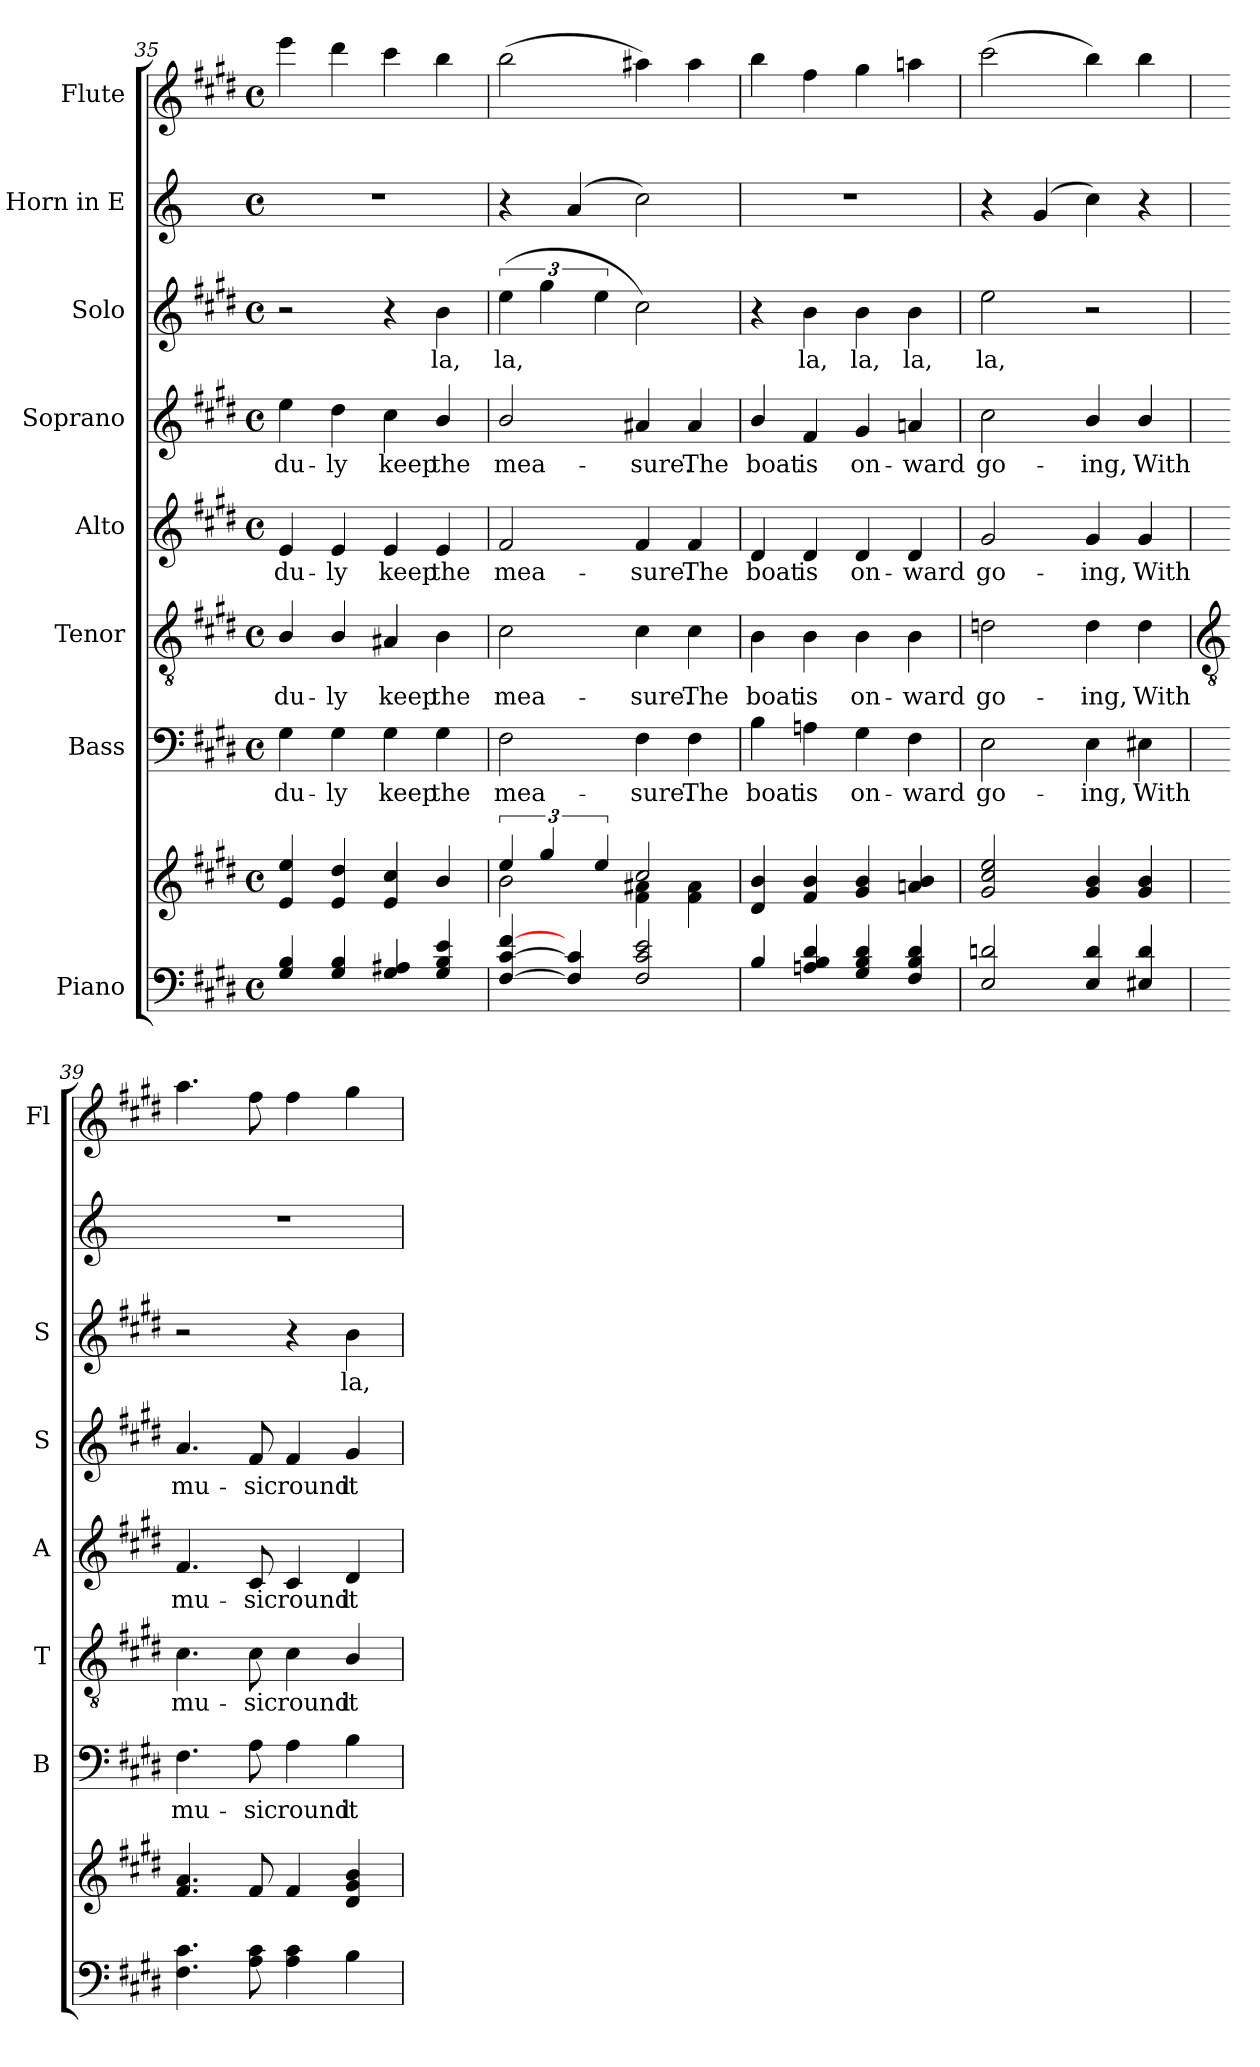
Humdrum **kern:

**kern	**kern	**kern	**text	**kern	**text	**kern	**text	**kern	**text	**kern	**text	**kern	**kern
*part8	*part8	*part7	*part7	*part6	*part6	*part5	*part5	*part4	*part4	*part3	*part3	*part2	*part1
*staff9	*staff8	*staff7	*staff7	*staff6	*staff6	*staff5	*staff5	*staff4	*staff4	*staff3	*staff3	*staff2	*staff1
*I"Piano	*	*I"Bass	*	*I"Tenor	*	*I"Alto	*	*I"Soprano	*	*I"Solo	*	*I"Horn in E	*I"Flute
*	*	*I'B	*	*I'T	*	*I'A	*	*I'S	*	*I'S	*	*	*I'Fl
*clefF4	*clefG2	*clefF4	*	*clefGv2	*	*clefG2	*	*clefG2	*	*clefG2	*	*clefG2	*clefG2
*	*	*	*	*	*	*	*	*	*	*	*	*ITrd5c8	*
*k[f#c#g#d#]	*k[f#c#g#d#]	*k[f#c#g#d#]	*	*k[f#c#g#d#]	*	*k[f#c#g#d#]	*	*k[f#c#g#d#]	*	*k[f#c#g#d#]	*	*k[f#c#g#d#]	*k[f#c#g#d#]
*E:	*E:	*E:	*	*E:	*	*E:	*	*E:	*	*E:	*	*E:	*E:
*M4/4	*M4/4	*M4/4	*	*M4/4	*	*M4/4	*	*M4/4	*	*M4/4	*	*M4/4	*M4/4
*met(c)	*met(c)	*met(c)	*	*met(c)	*	*met(c)	*	*met(c)	*	*met(c)	*	*met(c)	*met(c)
=35	=35	=35	=35	=35	=35	=35	=35	=35	=35	=35	=35	=35	=35
*^	*^	*	*	*	*	*	*	*	*	*	*	*	*
!	!	!	!	!	!LO:LY:b	!	!LO:LY:b	!	!LO:LY:b	!	!LO:LY:b	!	!	!	!
4G# 4B	1ryy	4e 4ee	1ryy	4G#	du-	4B/	du-	4e	du-	4ee	du-	2r	.	1r	4eee
!	!	!	!	!	!LO:LY:b	!	!LO:LY:b	!	!LO:LY:b	!	!LO:LY:b	!	!	!	!
4G# 4B	.	4e 4dd#	.	4G#	-ly	4B/	-ly	4e	-ly	4dd#	-ly	.	.	.	4ddd#
!	!	!	!	!	!LO:LY:b	!	!LO:LY:b	!	!LO:LY:b	!	!LO:LY:b	!	!	!	!
4G# 4A#X	.	4e 4cc#	.	4G#	keep	4A#X	keep	4e	keep	4cc#	keep	4r	.	.	4ccc#
!	!	!	!	!	!LO:LY:b	!	!LO:LY:b	!	!LO:LY:b	!	!LO:LY:b	!	!LO:LY:b	!	!
4G# 4B 4e	.	4b	.	4G#	the	4B	the	4e	the	4b/	the	4b	la,	.	4bb
=36	=36	=36	=36	=36	=36	=36	=36	=36	=36	=36	=36	=36	=36	=36	=36
!	!	!	!	!	!LO:LY:b	!	!LO:LY:b	!	!LO:LY:b	!	!LO:LY:b	!	!LO:LY:b	!	!
[4F# [4c# [4f#	1ryy	6ee/	2b\	2F#	mea-	2c#	mea-	2f#	mea-	2b/	mea-	(>6ee	la,	4r	(>2bb
.	.	6gg#/	.	.	.	.	.	.	.	.	.	6gg#	.	.	.
4F#] 4c#]	.	.	.	.	.	.	.	.	.	.	.	.	.	(<4c#	.
.	.	6ee/	.	.	.	.	.	.	.	.	.	6ee	.	.	.
!	!	!	!	!	!LO:LY:b	!	!LO:LY:b	!	!LO:LY:b	!	!LO:LY:b	!	!	!	!
2F# 2c# 2e	.	2cc#/	4f#\ 4a#X\	4F#	-sure.	4c#	-sure.	4f#	-sure.	4a#X	-sure.	2cc#)	.	2e)	4aa#X)
!	!	!	!	!	!LO:LY:b	!	!LO:LY:b	!	!LO:LY:b	!	!LO:LY:b	!	!	!	!
.	.	.	4f#\ 4a#\	4F#	The	4c#	The	4f#	The	4a#	The	.	.	.	4aa#
=37	=37	=37	=37	=37	=37	=37	=37	=37	=37	=37	=37	=37	=37	=37	=37
!	!	!	!	!	!LO:LY:b	!	!LO:LY:b	!	!LO:LY:b	!	!LO:LY:b	!	!	!	!
4B	1ryy	4d# 4b	1ryy	4B	boat	4B	boat	4d#	boat	4b/	boat	4r	.	1r	4bb
!	!	!	!	!	!LO:LY:b	!	!LO:LY:b	!	!LO:LY:b	!	!LO:LY:b	!	!LO:LY:b	!	!
4An 4B 4d#	.	4f# 4b	.	4An	is	4B	is	4d#	is	4f#	is	4b	la,	.	4ff#
!	!	!	!	!	!LO:LY:b	!	!LO:LY:b	!	!LO:LY:b	!	!LO:LY:b	!	!LO:LY:b	!	!
4G# 4B 4d#	.	4g# 4b	.	4G#	on-	4B	on-	4d#	on-	4g#	on-	4b	la,	.	4gg#
!	!	!	!	!	!LO:LY:b	!	!LO:LY:b	!	!LO:LY:b	!	!LO:LY:b	!	!LO:LY:b	!	!
4F# 4B 4d#	.	4an 4b	.	4F#	-ward	4B	-ward	4d#	-ward	4an	-ward	4b	la,	.	4aan
=38	=38	=38	=38	=38	=38	=38	=38	=38	=38	=38	=38	=38	=38	=38	=38
!	!	!	!	!	!LO:LY:b	!	!LO:LY:b	!	!LO:LY:b	!	!LO:LY:b	!	!LO:LY:b	!	!
2E 2dn	1ryy	2g# 2cc# 2ee	1ryy	2E	go-	2dn	go-	2g#	go-	2cc#	go-	2ee	la,	4r	(>2ccc#
.	.	.	.	.	.	.	.	.	.	.	.	.	.	(4B	.
!	!	!	!	!	!LO:LY:b	!	!LO:LY:b	!	!LO:LY:b	!	!LO:LY:b	!	!	!	!
4E 4d	.	4g# 4b	.	4E	-ing,	4d	-ing,	4g#	-ing,	4b/	-ing,	2r	.	4e)	4bb)
!	!	!	!	!	!LO:LY:b	!	!LO:LY:b	!	!LO:LY:b	!	!LO:LY:b	!	!	!	!
4E#X 4d	.	4g# 4b	.	4E#X	With	4d	With	4g#	With	4b/	With	.	.	4r	4bb
*v	*v	*	*	*	*	*	*	*	*	*	*	*	*	*	*
!!LO:LB:g=z
=39	=39	=39	=39	=39	=39	=39	=39	=39	=39	=39	=39	=39	=39	=39
*	*	*	*	*	*clefGv2	*	*	*	*	*	*	*	*	*
!	!	!	!	!LO:LY:b	!	!LO:LY:b	!	!LO:LY:b	!	!LO:LY:b	!	!	!	!
4.F# 4.c#	4.f# 4.a	1ryy	4.F#	mu-	4.c#	mu-	4.f#	mu-	4.a	mu-	2r	.	1r	4.aa
!	!	!	!	!LO:LY:b	!	!LO:LY:b	!	!LO:LY:b	!	!LO:LY:b	!	!	!	!
8A 8c#	8f#	.	8A	-sic	8c#	-sic	8c#	-sic	8f#	-sic	.	.	.	8ff#
!	!	!	!	!LO:LY:b	!	!LO:LY:b	!	!LO:LY:b	!	!LO:LY:b	!	!	!	!
4A 4c#	4f#	.	4A	round	4c#	round	4c#	round	4f#	round	4r	.	.	4ff#
!	!	!	!	!LO:LY:b	!	!LO:LY:b	!	!LO:LY:b	!	!LO:LY:b	!	!LO:LY:b	!	!
4B	4d# 4g# 4b	.	4B	it	4B/	it	4d#	it	4g#	it	4b	la,	.	4gg#
*	*v	*v	*	*	*	*	*	*	*	*	*	*	*	*
=	=	=	=	=	=	=	=	=	=	=	=	=	=
*-	*-	*-	*-	*-	*-	*-	*-	*-	*-	*-	*-	*-	*-
